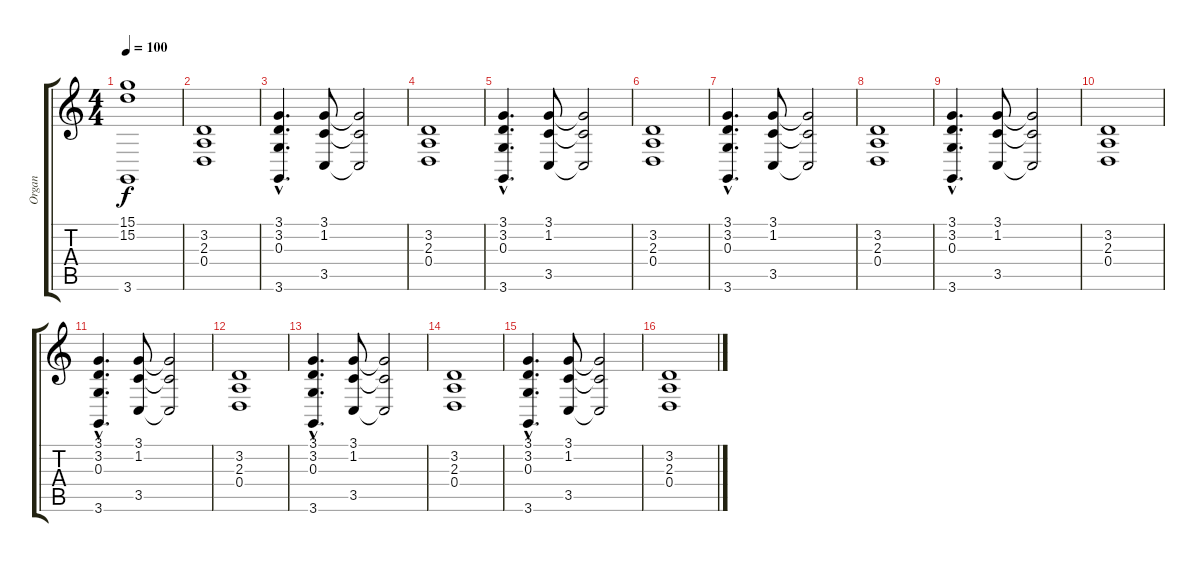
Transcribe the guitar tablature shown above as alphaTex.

\track ("Organ" "Organ") {instrument drawbarorgan}
\staff {score tabs}
\tuning (E4 B3 G3 D3 A2 E2) {hide}
\ts (4 4)
\tempo 100
\clef g2
\ks c
(15.1 15.2 3.6).1{dy f} |
(3.2 2.3 0.4).1 |
(3.1{hac} 3.2{hac} 0.3{hac} 3.6{hac}).4{d} (3.1 1.2 3.5).8 (3.1{t} 1.2{t} 3.5{t}).2 |
(3.2 2.3 0.4).1 |
(3.1{hac} 3.2{hac} 0.3{hac} 3.6{hac}).4{d} (3.1 1.2 3.5).8 (3.1{t} 1.2{t} 3.5{t}).2 |
(3.2 2.3 0.4).1 |
(3.1{hac} 3.2{hac} 0.3{hac} 3.6{hac}).4{d} (3.1 1.2 3.5).8 (3.1{t} 1.2{t} 3.5{t}).2 |
(3.2 2.3 0.4).1 |
(3.1{hac} 3.2{hac} 0.3{hac} 3.6{hac}).4{d} (3.1 1.2 3.5).8 (3.1{t} 1.2{t} 3.5{t}).2 |
(3.2 2.3 0.4).1 |
(3.1{hac} 3.2{hac} 0.3{hac} 3.6{hac}).4{d} (3.1 1.2 3.5).8 (3.1{t} 1.2{t} 3.5{t}).2 |
(3.2 2.3 0.4).1 |
(3.1{hac} 3.2{hac} 0.3{hac} 3.6{hac}).4{d} (3.1 1.2 3.5).8 (3.1{t} 1.2{t} 3.5{t}).2 |
(3.2 2.3 0.4).1 |
(3.1{hac} 3.2{hac} 0.3{hac} 3.6{hac}).4{d} (3.1 1.2 3.5).8 (3.1{t} 1.2{t} 3.5{t}).2 |
(3.2 2.3 0.4).1
